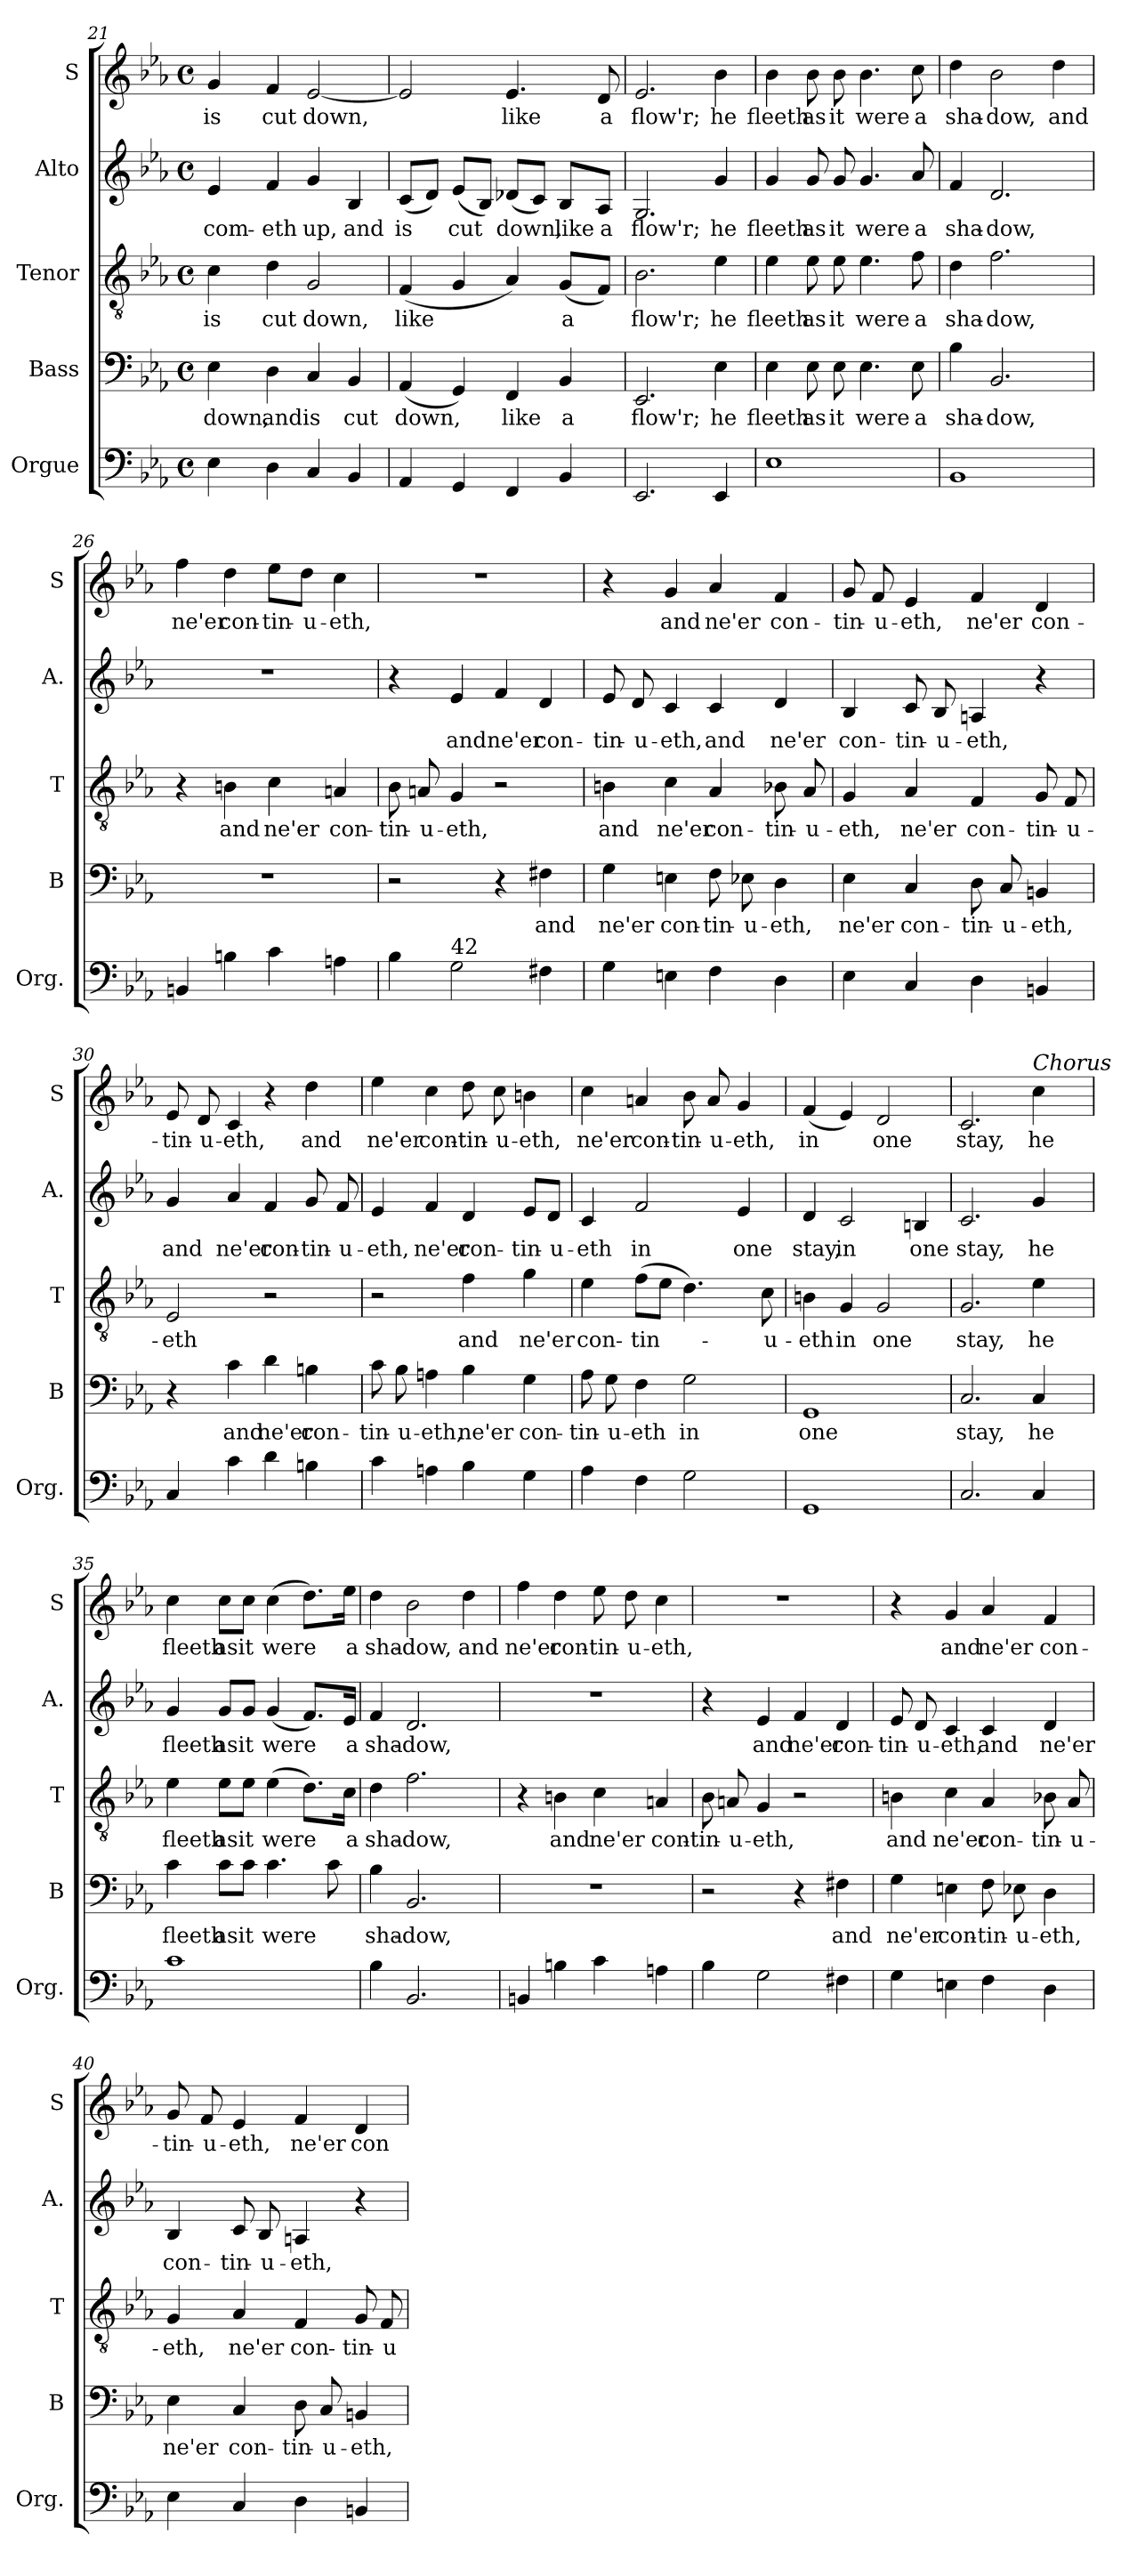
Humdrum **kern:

**kern	**kern	**text	**kern	**text	**kern	**text	**kern	**text
*part5	*part4	*part4	*part3	*part3	*part2	*part2	*part1	*part1
*staff5	*staff4	*staff4	*staff3	*staff3	*staff2	*staff2	*staff1	*staff1
*I"Orgue	*I"Bass	*	*I"Tenor	*	*I"Alto	*	*I"S	*
*I'Org.	*I'B	*	*I'T	*	*I'A.	*	*I'S	*
*clefF4	*clefF4	*	*clefGv2	*	*clefG2	*	*clefG2	*
*k[b-e-a-]	*k[b-e-a-]	*	*k[b-e-a-]	*	*k[b-e-a-]	*	*k[b-e-a-]	*
*M4/4	*M4/4	*	*M4/4	*	*M4/4	*	*M4/4	*
*met(c)	*met(c)	*	*met(c)	*	*met(c)	*	*met(c)	*
=21	=21	=21	=21	=21	=21	=21	=21	=21
4E-\	4E-\	down,	4c\	is	4e-/	com-	4g/	is
4D\	4D\	and	4d\	cut	4f/	-eth	4f/	cut
4C/	4C/	is	2G/	down,	4g/	up,	[2e-/	down,
4BB-/	4BB-/	cut	.	.	4B-/	and	.	.
=22	=22	=22	=22	=22	=22	=22	=22	=22
4AA-/	(4AA-/	down,	(4F/	like	(8c/L	is	2e-/]	.
.	.	.	.	.	8d/J)	.	.	.
4GG/	4GG/)	.	4G/	.	(8e-/L	cut	.	.
.	.	.	.	.	8B-/J)	.	.	.
4FF/	4FF/	like	4A-/)	.	(8d-X/L	down,	4.e-/	like
.	.	.	.	.	8c/J)	.	.	.
4BB-/	4BB-/	a	(8G/L	a	8B-/L	like	.	.
.	.	.	8F/J)	.	8A-/J	a	8d/	a
!!LO:PB:g=z
=23	=23	=23	=23	=23	=23	=23	=23	=23
2.EE-/	2.EE-/	flow'r;	2.B-\	flow'r;	2.G/	flow'r;	2.e-/	flow'r;
4EE-/	4E-\	he	4e-\	he	4g/	he	4b-\	he
=24	=24	=24	=24	=24	=24	=24	=24	=24
1E-	4E-\	fleeth	4e-\	fleeth	4g/	fleeth	4b-\	fleeth
.	8E-\	as	8e-\	as	8g/	as	8b-\	as
.	8E-\	it	8e-\	it	8g/	it	8b-\	it
.	4.E-\	were	4.e-\	were	4.g/	were	4.b-\	were
.	8E-\	a	8f\	a	8a-/	a	8cc\	a
=25	=25	=25	=25	=25	=25	=25	=25	=25
1BB-	4B-\	sha-	4d\	sha-	4f/	sha-	4dd\	sha-
.	2.BB-/	-dow,	2.f\	-dow,	2.d/	-dow,	2b-\	-dow,
.	.	.	.	.	.	.	4dd\	and
=26	=26	=26	=26	=26	=26	=26	=26	=26
4BBn/	1r	.	4r	.	1r	.	4ff\	ne'er
4Bn\	.	.	4Bn\	and	.	.	4dd\	con-
4c\	.	.	4c\	ne'er	.	.	8ee-\L	-tin-
.	.	.	.	.	.	.	8dd\J	-u-
4An\	.	.	4An/	con-	.	.	4cc\	-eth,
=27	=27	=27	=27	=27	=27	=27	=27	=27
4B-\	2r	.	8B-\	-tin-	4r	.	1r	.
.	.	.	8An/	-u-	.	.	.	.
!LO:TX:a:t=42	!	!	!	!	!	!	!	!
2G\	.	.	4G/	-eth,	4e-/	and	.	.
.	4r	.	2r	.	4f/	ne'er	.	.
4F#X\	4F#X\	and	.	.	4d/	con-	.	.
!!LO:LB:g=z
=28	=28	=28	=28	=28	=28	=28	=28	=28
4G\	4G\	ne'er	4Bn\	and	8e-/	-tin-	4r	.
.	.	.	.	.	8d/	-u-	.	.
4En\	4En\	con-	4c\	ne'er	4c/	-eth,	4g/	and
4F\	8F\	-tin-	4A-/	con-	4c/	and	4a-/	ne'er
.	8E-X\	-u-	.	.	.	.	.	.
4D\	4D\	-eth,	8B-X\	-tin-	4d/	ne'er	4f/	con-
.	.	.	8A-/	-u-	.	.	.	.
=29	=29	=29	=29	=29	=29	=29	=29	=29
4E-\	4E-\	ne'er	4G/	-eth,	4B-/	con-	8g/	-tin-
.	.	.	.	.	.	.	8f/	-u-
4C/	4C/	con-	4A-/	ne'er	8c/	-tin-	4e-/	-eth,
.	.	.	.	.	8B-/	-u-	.	.
4D\	8D\	-tin-	4F/	con-	4An/	-eth,	4f/	ne'er
.	8C/	-u-	.	.	.	.	.	.
4BBn/	4BBn/	-eth,	8G/	-tin-	4r	.	4d/	con-
.	.	.	8F/	-u-	.	.	.	.
=30	=30	=30	=30	=30	=30	=30	=30	=30
4C/	4r	.	2E-/	-eth	4g/	and	8e-/	-tin-
.	.	.	.	.	.	.	8d/	-u-
4c\	4c\	and	.	.	4a-/	ne'er	4c/	-eth,
4d\	4d\	ne'er	2r	.	4f/	con-	4r	.
4Bn\	4Bn\	con-	.	.	8g/	-tin-	4dd\	and
.	.	.	.	.	8f/	-u-	.	.
!!LO:PB:g=z
=31	=31	=31	=31	=31	=31	=31	=31	=31
4c\	8c\	-tin-	2r	.	4e-/	-eth,	4ee-\	ne'er
.	8B-\	-u-	.	.	.	.	.	.
4An\	4An\	-eth,	.	.	4f/	ne'er	4cc\	con-
4B-\	4B-\	ne'er	4f\	and	4d/	con-	8dd\	-tin-
.	.	.	.	.	.	.	8cc\	-u-
4G\	4G\	con-	4g\	ne'er	8e-/L	-tin-	4bn\	-eth,
.	.	.	.	.	8d/J	-u-	.	.
=32	=32	=32	=32	=32	=32	=32	=32	=32
4A-\	8A-\	-tin-	4e-\	con-	4c/	-eth	4cc\	ne'er
.	8G\	-u-	.	.	.	.	.	.
4F\	4F\	-eth	(8f\L	-tin-	2f/	in	4an/	con-
.	.	.	8e-\J	.	.	.	.	.
2G\	2G\	in	4.d\)	.	.	.	8b-\	-tin-
.	.	.	.	.	.	.	8a/	-u-
.	.	.	.	.	4e-/	one	4g/	-eth,
.	.	.	8c\	-u-	.	.	.	.
=33	=33	=33	=33	=33	=33	=33	=33	=33
1GG	1GG	one	4Bn\	-eth	4d/	stay,	(4f/	in
.	.	.	4G/	in	2c/	in	4e-/)	.
.	.	.	2G/	one	.	.	2d/	one
.	.	.	.	.	4Bn/	one	.	.
=34	=34	=34	=34	=34	=34	=34	=34	=34
2.C/	2.C/	stay,	2.G/	stay,	2.c/	stay,	2.c/	stay,
!	!	!	!	!	!	!	!LO:TX:a:i:t=Chorus	!
4C/	4C/	he	4e-\	he	4g/	he	4cc\	he
!!LO:LB:g=z
=35	=35	=35	=35	=35	=35	=35	=35	=35
1c	4c\	fleeth	4e-\	fleeth	4g/	fleeth	4cc\	fleeth
.	8c\L	as	8e-\L	as	8g/L	as	8cc\L	as
.	8c\J	it	8e-\J	it	8g/J	it	8cc\J	it
.	4.c\	were	(4e-\	were	(4g/	were	(4cc\	were
.	.	.	8.d\L)	.	8.f/L)	.	8.dd\L)	.
.	8c\	.	.	.	.	.	.	.
.	.	.	16c\Jk	a	16e-/Jk	a	16ee-\Jk	a
=36	=36	=36	=36	=36	=36	=36	=36	=36
4B-\	4B-\	sha-	4d\	sha-	4f/	sha-	4dd\	sha-
2.BB-/	2.BB-/	-dow,	2.f\	-dow,	2.d/	-dow,	2b-\	-dow,
.	.	.	.	.	.	.	4dd\	and
=37	=37	=37	=37	=37	=37	=37	=37	=37
4BBn/	1r	.	4r	.	1r	.	4ff\	ne'er
4Bn\	.	.	4Bn\	and	.	.	4dd\	con-
4c\	.	.	4c\	ne'er	.	.	8ee-\	-tin-
.	.	.	.	.	.	.	8dd\	-u-
4An\	.	.	4An/	con-	.	.	4cc\	-eth,
=38	=38	=38	=38	=38	=38	=38	=38	=38
4B-\	2r	.	8B-\	-tin-	4r	.	1r	.
.	.	.	8An/	-u-	.	.	.	.
2G\	.	.	4G/	-eth,	4e-/	and	.	.
.	4r	.	2r	.	4f/	ne'er	.	.
4F#X\	4F#X\	and	.	.	4d/	con-	.	.
!!LO:PB:g=z
=39	=39	=39	=39	=39	=39	=39	=39	=39
4G\	4G\	ne'er	4Bn\	and	8e-/	-tin-	4r	.
.	.	.	.	.	8d/	-u-	.	.
4En\	4En\	con-	4c\	ne'er	4c/	-eth,	4g/	and
4F\	8F\	-tin-	4A-/	con-	4c/	and	4a-/	ne'er
.	8E-X\	-u-	.	.	.	.	.	.
4D\	4D\	-eth,	8B-X\	-tin-	4d/	ne'er	4f/	con-
.	.	.	8A-/	-u-	.	.	.	.
=40	=40	=40	=40	=40	=40	=40	=40	=40
4E-\	4E-\	ne'er	4G/	-eth,	4B-/	con-	8g/	-tin-
.	.	.	.	.	.	.	8f/	-u-
4C/	4C/	con-	4A-/	ne'er	8c/	-tin-	4e-/	-eth,
.	.	.	.	.	8B-/	-u-	.	.
4D\	8D\	-tin-	4F/	con-	4An/	-eth,	4f/	ne'er
.	8C/	-u-	.	.	.	.	.	.
4BBn/	4BBn/	-eth,	8G/	-tin-	4r	.	4d/	con-
.	.	.	8F/	-u-	.	.	.	.
=	=	=	=	=	=	=	=	=
*-	*-	*-	*-	*-	*-	*-	*-	*-
